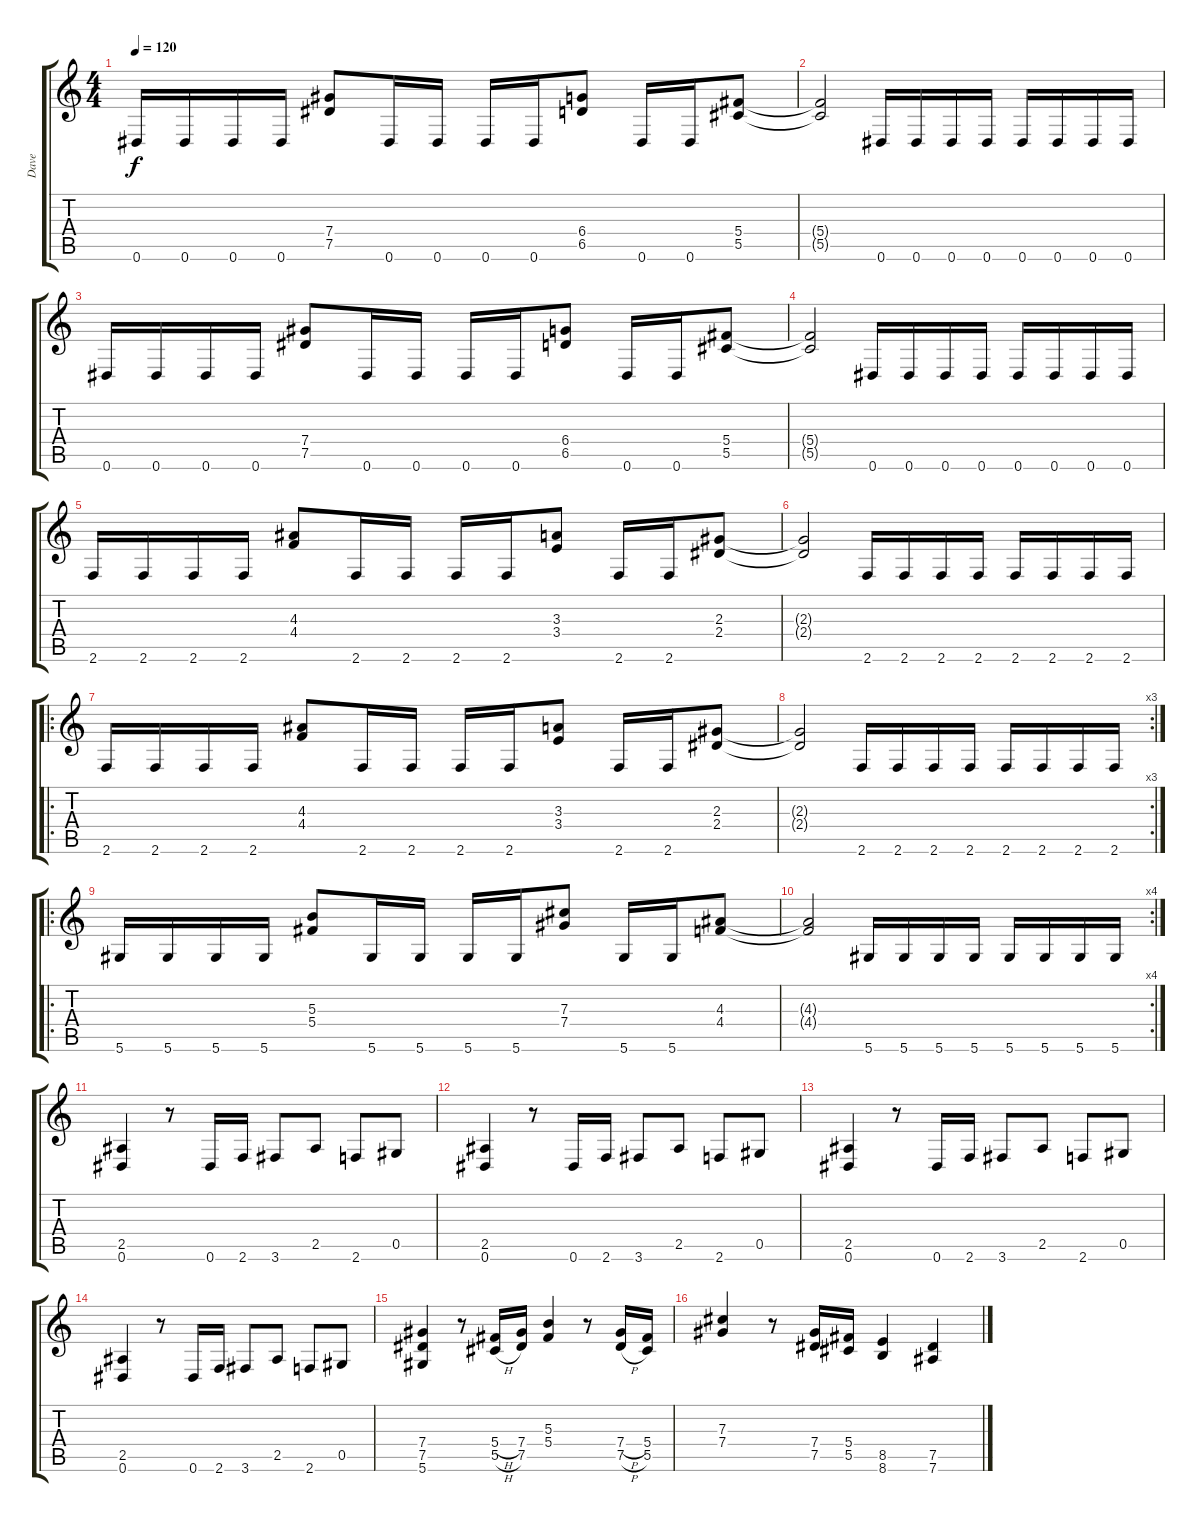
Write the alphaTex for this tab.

\track ("Dave" "Dave") {instrument distortionguitar}
\staff {score tabs}
\tuning (Eb4 Bb3 Gb3 Db3 Ab2 Eb2) {hide}
\ts (4 4)
\tempo 120
\clef g2
\ks c
0.6.16{dy f} 0.6.16 0.6.16 0.6.16 (7.4 7.5).8 0.6.16 0.6.16 0.6.16 0.6.16 (6.4 6.5).8 0.6.16 0.6.16 (5.4 5.5).8 |
(5.4{t} 5.5{t}).2 0.6.16 0.6.16 0.6.16 0.6.16 0.6.16 0.6.16 0.6.16 0.6.16 |
0.6.16 0.6.16 0.6.16 0.6.16 (7.4 7.5).8 0.6.16 0.6.16 0.6.16 0.6.16 (6.4 6.5).8 0.6.16 0.6.16 (5.4 5.5).8 |
(5.4{t} 5.5{t}).2 0.6.16 0.6.16 0.6.16 0.6.16 0.6.16 0.6.16 0.6.16 0.6.16 |
2.6.16 2.6.16 2.6.16 2.6.16 (4.3 4.4).8 2.6.16 2.6.16 2.6.16 2.6.16 (3.3 3.4).8 2.6.16 2.6.16 (2.3 2.4).8 |
(2.3{t} 2.4{t}).2 2.6.16 2.6.16 2.6.16 2.6.16 2.6.16 2.6.16 2.6.16 2.6.16 |
\ro
2.6.16 2.6.16 2.6.16 2.6.16 (4.3 4.4).8 2.6.16 2.6.16 2.6.16 2.6.16 (3.3 3.4).8 2.6.16 2.6.16 (2.3 2.4).8 |
\rc 3
(2.3{t} 2.4{t}).2 2.6.16 2.6.16 2.6.16 2.6.16 2.6.16 2.6.16 2.6.16 2.6.16 |
\ro
5.6.16 5.6.16 5.6.16 5.6.16 (5.3 5.4).8 5.6.16 5.6.16 5.6.16 5.6.16 (7.3 7.4).8 5.6.16 5.6.16 (4.3 4.4).8 |
\rc 4
(4.3{t} 4.4{t}).2 5.6.16 5.6.16 5.6.16 5.6.16 5.6.16 5.6.16 5.6.16 5.6.16 |
(2.5 0.6).4 r.8 0.6.16 2.6.16 3.6.8 2.5.8 2.6.8 0.5.8 |
(2.5 0.6).4 r.8 0.6.16 2.6.16 3.6.8 2.5.8 2.6.8 0.5.8 |
(2.5 0.6).4 r.8 0.6.16 2.6.16 3.6.8 2.5.8 2.6.8 0.5.8 |
(2.5 0.6).4 r.8 0.6.16 2.6.16 3.6.8 2.5.8 2.6.8 0.5.8 |
(7.4 7.5 5.6).4 r.8 (5.4{h} 5.5{h}).16 (7.4 7.5).16 (5.3 5.4).4 r.8 (7.4{h} 7.5{h}).16 (5.4 5.5).16 |
(7.3 7.4).4 r.8 (7.4 7.5).16 (5.4 5.5).16 (8.5 8.6).4 (7.5 7.6).4
